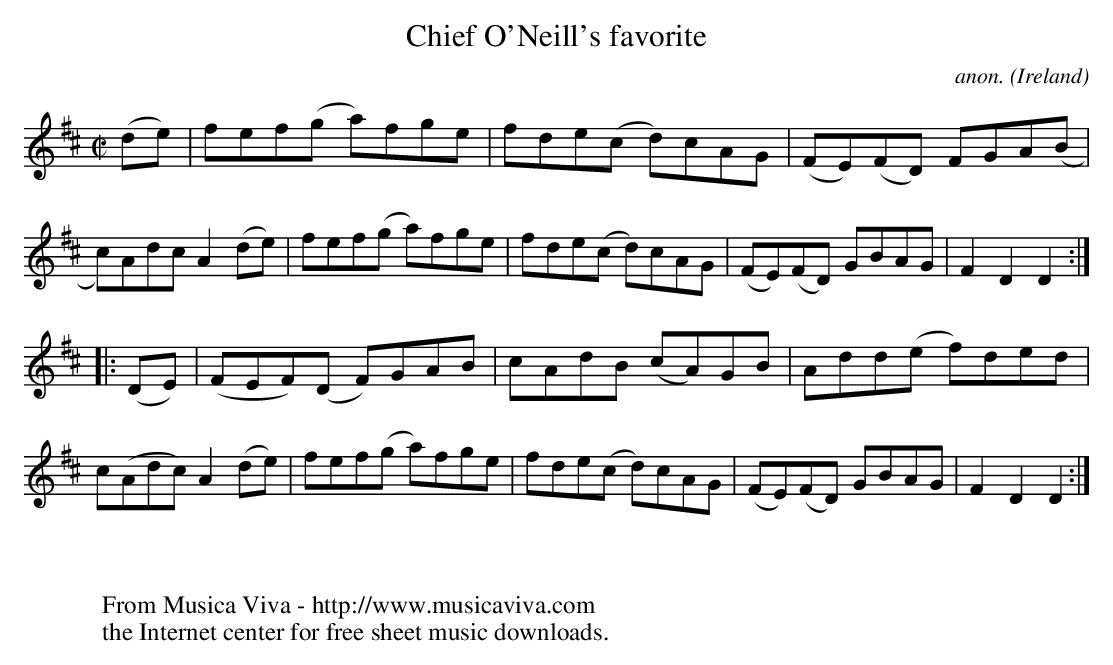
X:1
T:Chief O'Neill's favorite
C:anon.
O:Ireland
M:C|
L:1/8
K:D
(de)|fef(g a)fge|fde(c d)cAG|(FE)(FD) FGA(B|c)Adc A2(de)|\
fef(g a)fge|fde(c d)cAG|(FE)(FD) GBAG|F2D2 D2:|
|:(DE)|(FEF)(D F)GAB|cAdB (cA)GB|Add(e f)ded|c(Adc) A2(de)|\
fef(g a)fge|fde(c d)cAG|(FE)(FD) GBAG|F2D2 D2:|
W:
W:
W:  From Musica Viva - http://www.musicaviva.com
W:  the Internet center for free sheet music downloads.
